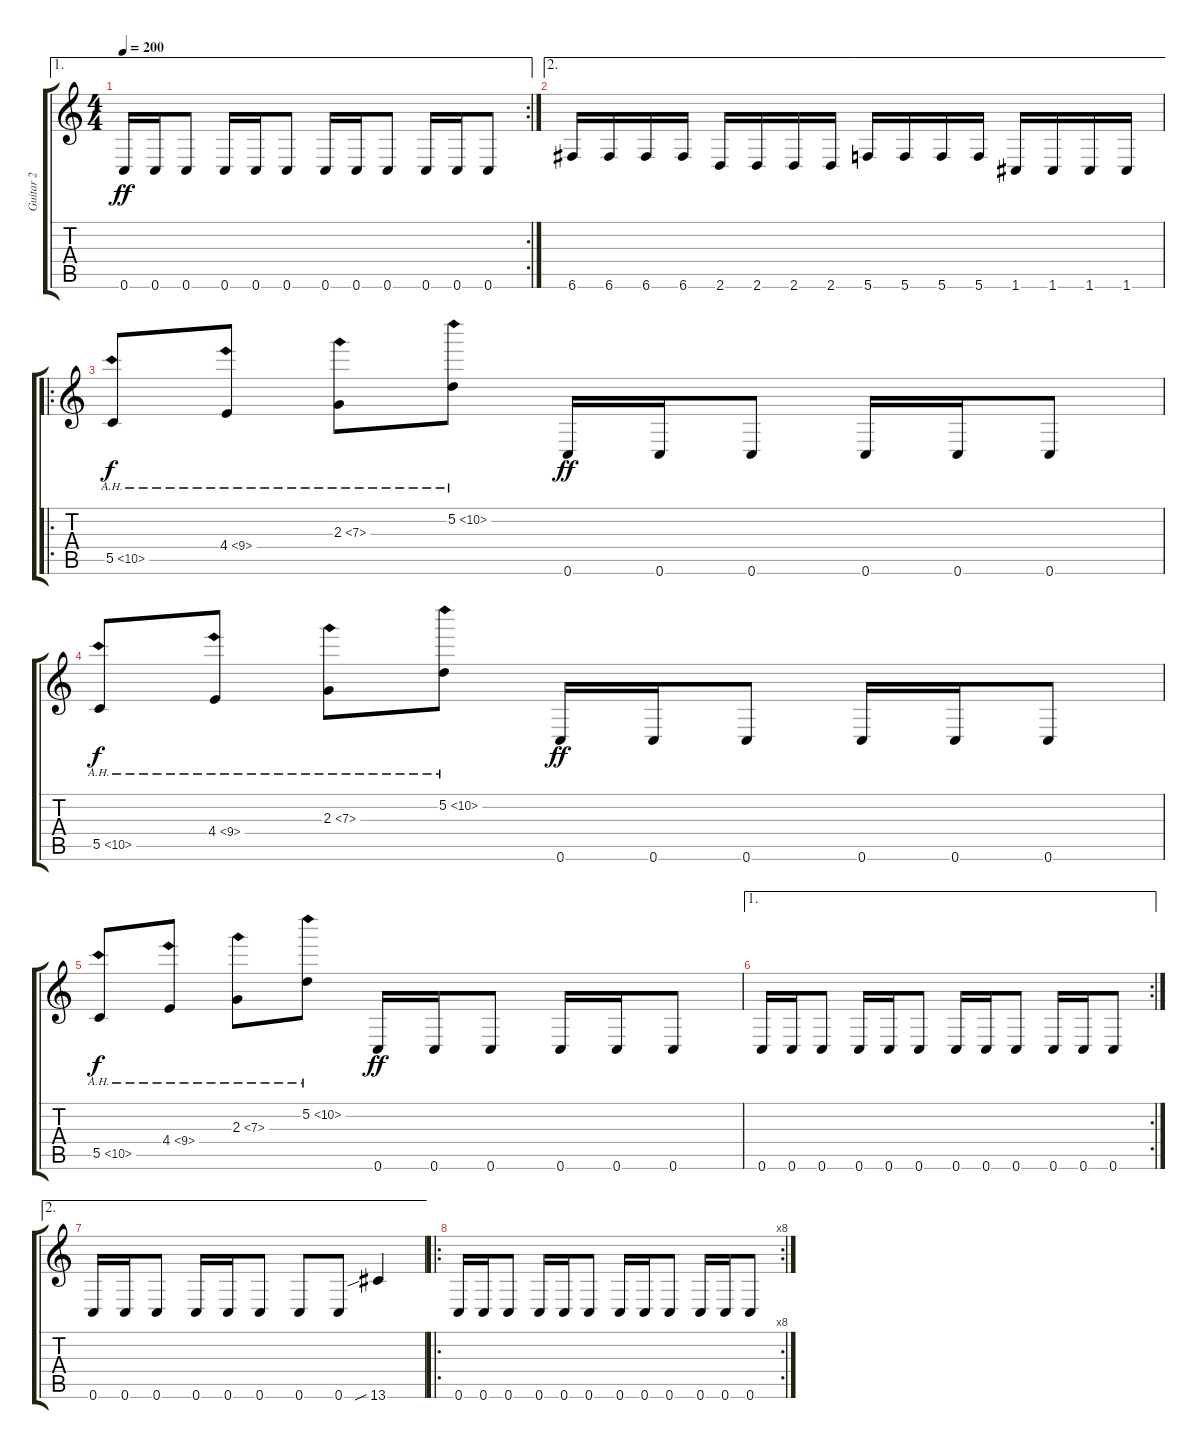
\track ("Guitar 2" "Guitar 2") {instrument distortionguitar}
\staff {score tabs}
\tuning (D4 A3 F3 C3 G2 C2) {hide}
\ae 1
\rc 2
\ts (4 4)
\tempo 200
\clef g2
\ks c
0.6.16{dy ff} 0.6.16 0.6.8 0.6.16 0.6.16 0.6.8 0.6.16 0.6.16 0.6.8 0.6.16 0.6.16 0.6.8 |
\ae 2
6.6.16 6.6.16 6.6.16 6.6.16 2.6.16 2.6.16 2.6.16 2.6.16 5.6.16 5.6.16 5.6.16 5.6.16 1.6.16 1.6.16 1.6.16 1.6.16 |
\ro
5.5{ah 5}.8{dy f} 4.4{ah 5}.8 2.3{ah 5}.8 5.2{ah 5}.8 0.6.16{dy ff} 0.6.16 0.6.8 0.6.16 0.6.16 0.6.8 |
5.5{ah 5}.8{dy f} 4.4{ah 5}.8 2.3{ah 5}.8 5.2{ah 5}.8 0.6.16{dy ff} 0.6.16 0.6.8 0.6.16 0.6.16 0.6.8 |
5.5{ah 5}.8{dy f} 4.4{ah 5}.8 2.3{ah 5}.8 5.2{ah 5}.8 0.6.16{dy ff} 0.6.16 0.6.8 0.6.16 0.6.16 0.6.8 |
\ae 1
\rc 2
0.6.16 0.6.16 0.6.8 0.6.16 0.6.16 0.6.8 0.6.16 0.6.16 0.6.8 0.6.16 0.6.16 0.6.8 |
\ae 2
0.6.16 0.6.16 0.6.8 0.6.16 0.6.16 0.6.8 0.6.8 0.6.8 13.6{sib}.4 |
\ro
\rc 8
0.6.16 0.6.16 0.6.8 0.6.16 0.6.16 0.6.8 0.6.16 0.6.16 0.6.8 0.6.16 0.6.16 0.6.8
